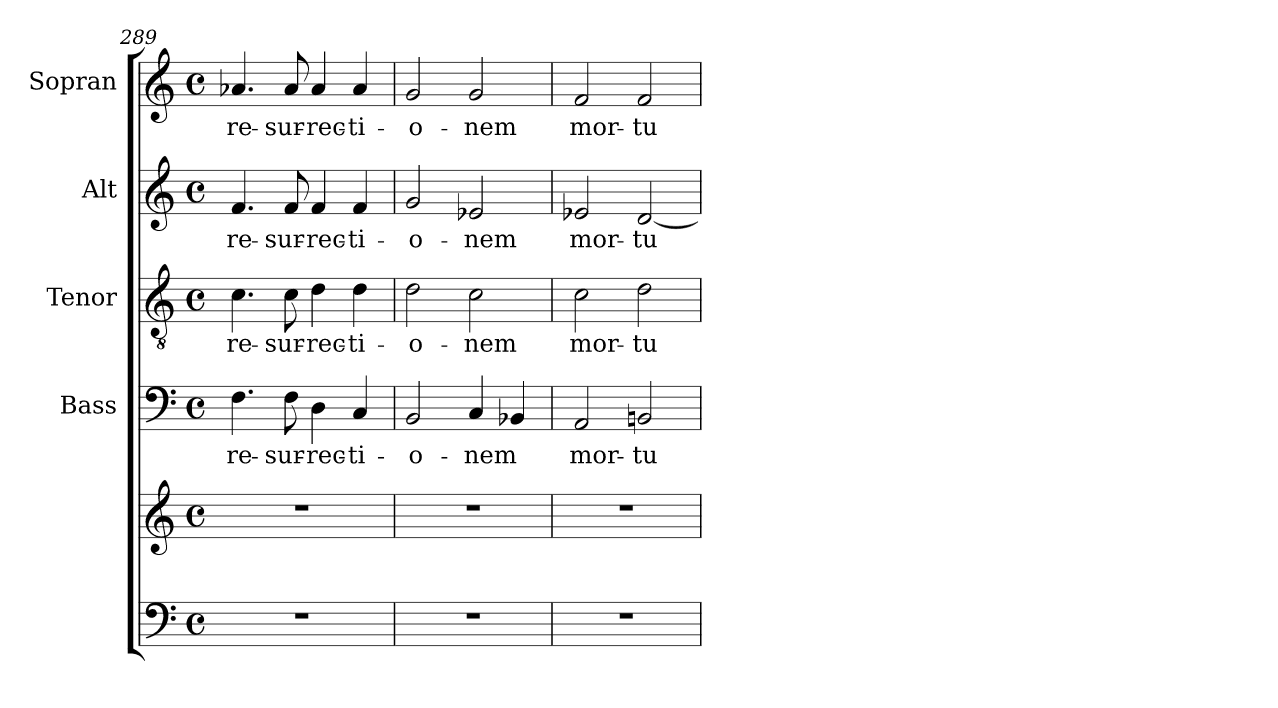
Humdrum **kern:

**kern	**kern	**kern	**text	**kern	**text	**kern	**text	**kern	**text
*part5	*part5	*part4	*part4	*part3	*part3	*part2	*part2	*part1	*part1
*staff6	*staff5	*staff4	*staff4	*staff3	*staff3	*staff2	*staff2	*staff1	*staff1
*	*	*I"Bass	*	*I"Tenor	*	*I"Alt	*	*I"Sopran	*
*	*	*I'B.	*	*I'T.	*	*I'A.	*	*I'S.	*
*clefF4	*clefG2	*clefF4	*	*clefGv2	*	*clefG2	*	*clefG2	*
*k[]	*k[]	*k[]	*	*k[]	*	*k[]	*	*k[]	*
*C:	*C:	*C:	*	*C:	*	*C:	*	*C:	*
*M4/4	*M4/4	*M4/4	*	*M4/4	*	*M4/4	*	*M4/4	*
*met(c)	*met(c)	*met(c)	*	*met(c)	*	*met(c)	*	*met(c)	*
=289	=289	=289	=289	=289	=289	=289	=289	=289	=289
!	!	!	!LO:LY:b	!	!LO:LY:b	!	!LO:LY:b	!	!LO:LY:b
1r	1r	4.F\	re-	4.c\	re-	4.f/	re-	4.a-X/	re-
!	!	!	!LO:LY:b	!	!LO:LY:b	!	!LO:LY:b	!	!LO:LY:b
.	.	8F\	-sur-	8c\	-sur-	8f/	-sur-	8a-/	-sur-
!	!	!	!LO:LY:b	!	!LO:LY:b	!	!LO:LY:b	!	!LO:LY:b
.	.	4D\	-rec-	4d\	-rec-	4f/	-rec-	4a-/	-rec-
!	!	!	!LO:LY:b	!	!LO:LY:b	!	!LO:LY:b	!	!LO:LY:b
.	.	4C/	-ti-	4d\	-ti-	4f/	-ti-	4a-/	-ti-
=290	=290	=290	=290	=290	=290	=290	=290	=290	=290
!	!	!	!LO:LY:b	!	!LO:LY:b	!	!LO:LY:b	!	!LO:LY:b
1r	1r	2BB/	-o-	2d\	-o-	2g/	-o-	2g/	-o-
!	!	!	!LO:LY:b	!	!LO:LY:b	!	!LO:LY:b	!	!LO:LY:b
.	.	4C/	-nem	2c\	-nem	2e-X/	-nem	2g/	-nem
.	.	4BB-X/	.	.	.	.	.	.	.
=291	=291	=291	=291	=291	=291	=291	=291	=291	=291
!	!	!	!LO:LY:b	!	!LO:LY:b	!	!LO:LY:b	!	!LO:LY:b
1r	1r	2AA/	mor-	2c\	mor-	2e-X/	mor-	2f/	mor-
!	!	!	!LO:LY:b	!	!LO:LY:b	!	!LO:LY:b	!	!LO:LY:b
.	.	2BBn/	-tu-	2d\	-tu-	[2d/	-tu-	2f/	-tu-
=	=	=	=	=	=	=	=	=	=
*-	*-	*-	*-	*-	*-	*-	*-	*-	*-
